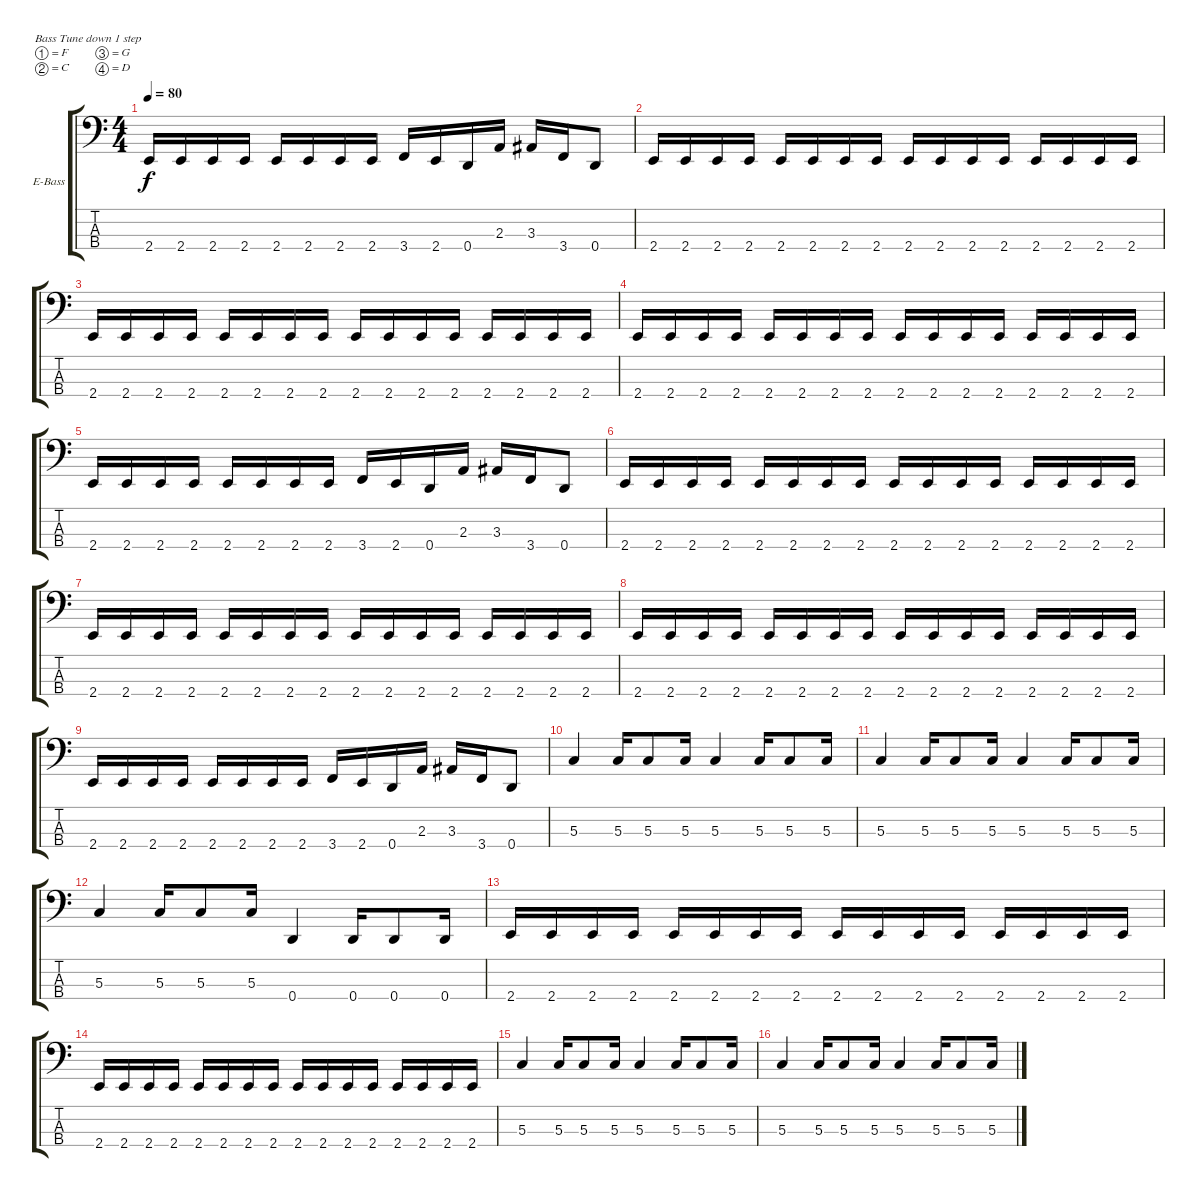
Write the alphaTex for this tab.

\defaultSystemsLayout 4
\bracketExtendMode groupsimilarinstruments
\firstSystemTrackNameOrientation horizontal
\otherSystemsTrackNameOrientation horizontal
\track ("Fitty Wienhold" "E-Bass") {instrument electricbassfinger}
\staff {score tabs}
\tuning (F2 C2 G1 D1)
\ts (4 4)
\tempo 80
\clef f4
\ks c
2.4.16{dy f} 2.4.16 2.4.16 2.4.16 2.4.16 2.4.16 2.4.16 2.4.16 3.4.16 2.4.16 0.4.16 2.3.16 3.3.16 3.4.16 0.4.8 |
2.4.16 2.4.16 2.4.16 2.4.16 2.4.16 2.4.16 2.4.16 2.4.16 2.4.16 2.4.16 2.4.16 2.4.16 2.4.16 2.4.16 2.4.16 2.4.16 |
2.4.16 2.4.16 2.4.16 2.4.16 2.4.16 2.4.16 2.4.16 2.4.16 2.4.16 2.4.16 2.4.16 2.4.16 2.4.16 2.4.16 2.4.16 2.4.16 |
2.4.16 2.4.16 2.4.16 2.4.16 2.4.16 2.4.16 2.4.16 2.4.16 2.4.16 2.4.16 2.4.16 2.4.16 2.4.16 2.4.16 2.4.16 2.4.16 |
2.4.16 2.4.16 2.4.16 2.4.16 2.4.16 2.4.16 2.4.16 2.4.16 3.4.16 2.4.16 0.4.16 2.3.16 3.3.16 3.4.16 0.4.8 |
2.4.16 2.4.16 2.4.16 2.4.16 2.4.16 2.4.16 2.4.16 2.4.16 2.4.16 2.4.16 2.4.16 2.4.16 2.4.16 2.4.16 2.4.16 2.4.16 |
2.4.16 2.4.16 2.4.16 2.4.16 2.4.16 2.4.16 2.4.16 2.4.16 2.4.16 2.4.16 2.4.16 2.4.16 2.4.16 2.4.16 2.4.16 2.4.16 |
2.4.16 2.4.16 2.4.16 2.4.16 2.4.16 2.4.16 2.4.16 2.4.16 2.4.16 2.4.16 2.4.16 2.4.16 2.4.16 2.4.16 2.4.16 2.4.16 |
2.4.16 2.4.16 2.4.16 2.4.16 2.4.16 2.4.16 2.4.16 2.4.16 3.4.16 2.4.16 0.4.16 2.3.16 3.3.16 3.4.16 0.4.8 |
5.3.4 5.3.16 5.3.8 5.3.16 5.3.4 5.3.16 5.3.8 5.3.16 |
5.3.4 5.3.16 5.3.8 5.3.16 5.3.4 5.3.16 5.3.8 5.3.16 |
5.3.4 5.3.16 5.3.8 5.3.16 0.4.4 0.4.16 0.4.8 0.4.16 |
2.4.16 2.4.16 2.4.16 2.4.16 2.4.16 2.4.16 2.4.16 2.4.16 2.4.16 2.4.16 2.4.16 2.4.16 2.4.16 2.4.16 2.4.16 2.4.16 |
2.4.16 2.4.16 2.4.16 2.4.16 2.4.16 2.4.16 2.4.16 2.4.16 2.4.16 2.4.16 2.4.16 2.4.16 2.4.16 2.4.16 2.4.16 2.4.16 |
5.3.4 5.3.16 5.3.8 5.3.16 5.3.4 5.3.16 5.3.8 5.3.16 |
5.3.4 5.3.16 5.3.8 5.3.16 5.3.4 5.3.16 5.3.8 5.3.16
